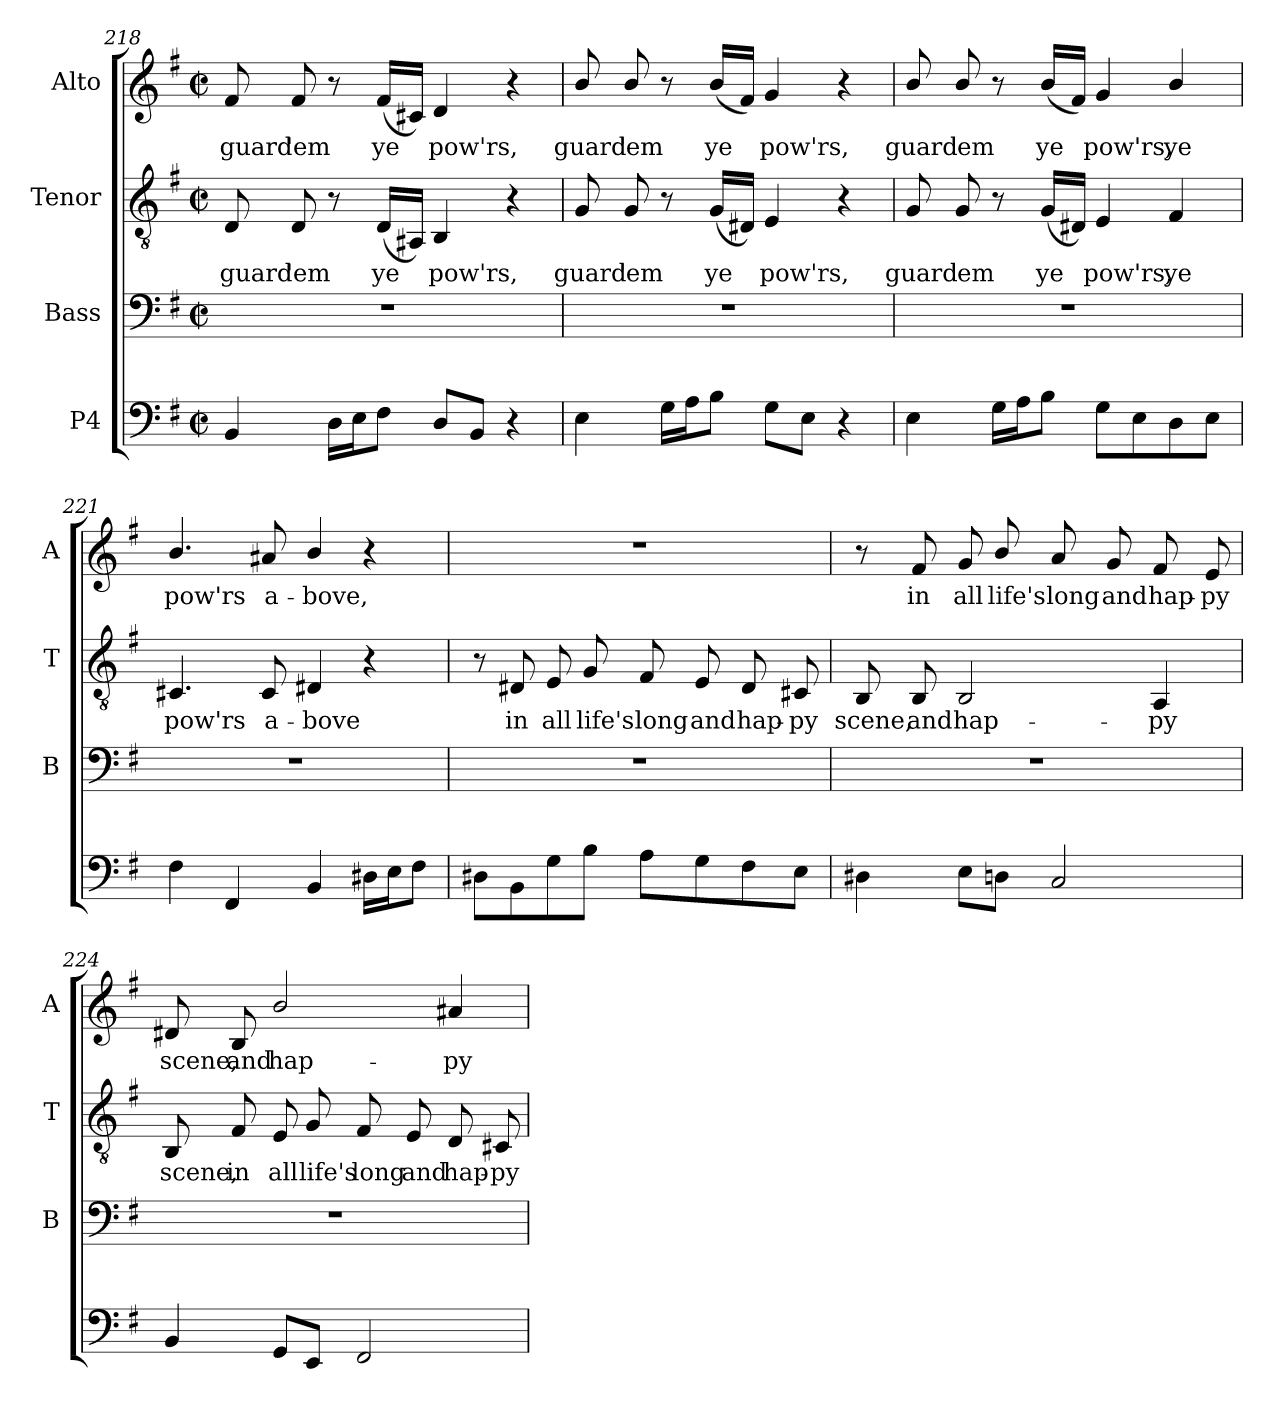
**kern	**kern	**kern	**text	**kern	**text
*part4	*part3	*part2	*part2	*part1	*part1
*staff4	*staff3	*staff2	*staff2	*staff1	*staff1
*I"P4	*I"Bass	*I"Tenor	*	*I"Alto	*
*	*I'B	*I'T	*	*I'A	*
*clefF4	*clefF4	*clefGv2	*	*clefG2	*
*k[f#]	*k[f#]	*k[f#]	*	*k[f#]	*
*e:	*e:	*e:	*	*e:	*
*M2/2	*M2/2	*M2/2	*	*M2/2	*
*met(c|)	*met(c|)	*met(c|)	*	*met(c|)	*
=218	=218	=218	=218	=218	=218
!	!	!	!LO:LY:b:color=#000000	!	!
!	!	!	!	!	!LO:LY:b:color=#000000
4BBi/	1r	8Di/	guard	8f#i/	guard
!	!	!	!LO:LY:b:color=#000000	!	!
!	!	!	!	!	!LO:LY:b:color=#000000
.	.	8Di/	'em	8f#i/	'em
16Di\LL	.	8r	.	8r	.
16Ei\J	.	.	.	.	.
!	!	!	!LO:LY:b:color=#000000	!	!
!	!	!	!	!	!LO:LY:b:color=#000000
8F#i\J	.	(16Di/LL	ye	(16f#i/LL	ye
.	.	16AA#Xi/JJ)	.	16c#Xi/JJ)	.
!	!	!	!LO:LY:b:color=#000000	!	!
!	!	!	!	!	!LO:LY:b:color=#000000
8Di/L	.	4BBi/	pow'rs,	4di/	pow'rs,
8BBi/J	.	.	.	.	.
4r	.	4r	.	4r	.
=219	=219	=219	=219	=219	=219
!	!	!	!LO:LY:b:color=#000000	!	!
!	!	!	!	!	!LO:LY:b:color=#000000
4Ei\	1r	8Gi/	guard	8bi/	guard
!	!	!	!LO:LY:b:color=#000000	!	!
!	!	!	!	!	!LO:LY:b:color=#000000
.	.	8Gi/	'em	8bi/	'em
16Gi\LL	.	8r	.	8r	.
16Ai\J	.	.	.	.	.
!	!	!	!LO:LY:b:color=#000000	!	!
!	!	!	!	!	!LO:LY:b:color=#000000
8Bi\J	.	(16Gi/LL	ye	(16bi/LL	ye
.	.	16D#Xi/JJ)	.	16f#i/JJ)	.
!	!	!	!LO:LY:b:color=#000000	!	!
!	!	!	!	!	!LO:LY:b:color=#000000
8Gi\L	.	4Ei/	pow'rs,	4gi/	pow'rs,
8Ei\J	.	.	.	.	.
4r	.	4r	.	4r	.
!!LO:LB:g=z
=220	=220	=220	=220	=220	=220
!	!	!	!LO:LY:b:color=#000000	!	!
!	!	!	!	!	!LO:LY:b:color=#000000
4Ei\	1r	8Gi/	guard	8bi/	guard
!	!	!	!LO:LY:b:color=#000000	!	!
!	!	!	!	!	!LO:LY:b:color=#000000
.	.	8Gi/	'em	8bi/	'em
16Gi\LL	.	8r	.	8r	.
16Ai\J	.	.	.	.	.
!	!	!	!LO:LY:b:color=#000000	!	!
!	!	!	!	!	!LO:LY:b:color=#000000
8Bi\J	.	(16Gi/LL	ye	(16bi/LL	ye
.	.	16D#Xi/JJ)	.	16f#i/JJ)	.
!	!	!	!LO:LY:b:color=#000000	!	!
!	!	!	!	!	!LO:LY:b:color=#000000
8Gi\L	.	4Ei/	pow'rs,	4gi/	pow'rs,
8Ei\	.	.	.	.	.
!	!	!	!LO:LY:b:color=#000000	!	!
!	!	!	!	!	!LO:LY:b:color=#000000
8Di\	.	4F#i/	ye	4bi/	ye
8Ei\J	.	.	.	.	.
=221	=221	=221	=221	=221	=221
!	!	!	!LO:LY:b:color=#000000	!	!
!	!	!	!	!	!LO:LY:b:color=#000000
4F#i\	1r	4.C#Xi/	pow'rs	4.bi/	pow'rs
4FF#i/	.	.	.	.	.
!	!	!	!LO:LY:b:color=#000000	!	!
!	!	!	!	!	!LO:LY:b:color=#000000
.	.	8C#i/	a-	8a#Xi/	a-
!	!	!	!LO:LY:b:color=#000000	!	!
!	!	!	!	!	!LO:LY:b:color=#000000
4BBi/	.	4D#Xi/	-bove	4bi/	-bove,
16D#Xi\LL	.	4r	.	4r	.
16Ei\J	.	.	.	.	.
8F#i\J	.	.	.	.	.
=222	=222	=222	=222	=222	=222
8D#Xi\L	1r	8r	.	1r	.
!	!	!	!LO:LY:b:color=#000000	!	!
8BBi\	.	8D#Xi/	in	.	.
!	!	!	!LO:LY:b:color=#000000	!	!
8Gi\	.	8Ei/	all	.	.
!	!	!	!LO:LY:b:color=#000000	!	!
8Bi\J	.	8Gi/	life's	.	.
!	!	!	!LO:LY:b:color=#000000	!	!
8Ai\L	.	8F#i/	long	.	.
!	!	!	!LO:LY:b:color=#000000	!	!
8Gi\	.	8Ei/	and	.	.
!	!	!	!LO:LY:b:color=#000000	!	!
8F#i\	.	8D#i/	hap-	.	.
!	!	!	!LO:LY:b:color=#000000	!	!
8Ei\J	.	8C#Xi/	-py	.	.
!!LO:PB:g=z
=223	=223	=223	=223	=223	=223
!	!	!	!LO:LY:b:color=#000000	!	!
4D#Xi\	1r	8BBi/	scene,	8r	.
!	!	!	!LO:LY:b:color=#000000	!	!
!	!	!	!	!	!LO:LY:b:color=#000000
.	.	8BBi/	and	8f#i/	in
!	!	!	!LO:LY:b:color=#000000	!	!
!	!	!	!	!	!LO:LY:b:color=#000000
8Ei\L	.	2BBi/	hap-	8gi/	all
!	!	!	!	!	!LO:LY:b:color=#000000
8Dni\J	.	.	.	8bi/	life's
!	!	!	!	!	!LO:LY:b:color=#000000
2Ci/	.	.	.	8ai/	long
!	!	!	!	!	!LO:LY:b:color=#000000
.	.	.	.	8gi/	and
!	!	!	!LO:LY:b:color=#000000	!	!
!	!	!	!	!	!LO:LY:b:color=#000000
.	.	4AAi/	-py	8f#i/	hap-
!	!	!	!	!	!LO:LY:b:color=#000000
.	.	.	.	8ei/	-py
=224	=224	=224	=224	=224	=224
!	!	!	!LO:LY:b:color=#000000	!	!
!	!	!	!	!	!LO:LY:b:color=#000000
4BBi/	1r	8BBi/	scene,	8d#Xi/	scene,
!	!	!	!LO:LY:b:color=#000000	!	!
!	!	!	!	!	!LO:LY:b:color=#000000
.	.	8F#i/	in	8Bi/	and
!	!	!	!LO:LY:b:color=#000000	!	!
!	!	!	!	!	!LO:LY:b:color=#000000
8GGi/L	.	8Ei/	all	2bi/	hap-
!	!	!	!LO:LY:b:color=#000000	!	!
8EEi/J	.	8Gi/	life's	.	.
!	!	!	!LO:LY:b:color=#000000	!	!
2FF#i/	.	8F#i/	long	.	.
!	!	!	!LO:LY:b:color=#000000	!	!
.	.	8Ei/	and	.	.
!	!	!	!LO:LY:b:color=#000000	!	!
!	!	!	!	!	!LO:LY:b:color=#000000
.	.	8Di/	hap-	4a#Xi/	-py
!	!	!	!LO:LY:b:color=#000000	!	!
.	.	8C#Xi/	-py	.	.
=	=	=	=	=	=
*-	*-	*-	*-	*-	*-
